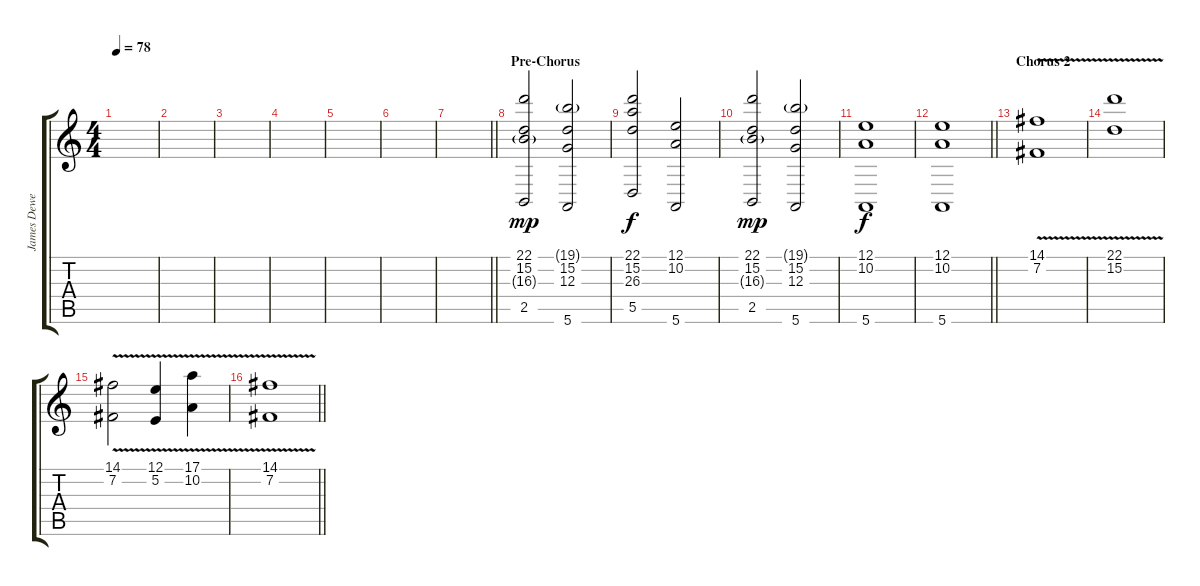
\track ("James Dewees [Acoustic Gtr/FX]" "James Dewe") {instrument pad4choir}
\staff {score tabs}
\tuning (E4 B3 G3 D3 A2 E2) {hide}
\ts (4 4)
\tempo 78
\clef g2
\ks c
|
|
|
|
|
|
\barLineRight lightlight
|
\section ("" "Pre-Chorus")
(22.1 15.2 16.3{g} 2.5).2{dy mp volume 3 balance 12} (19.1{g} 15.2 12.3 5.6).2 |
(22.1 15.2 26.3 5.5).2{dy f} (12.1 10.2 5.6).2 |
(22.1 15.2 16.3{g} 2.5).2{dy mp} (19.1{g} 15.2 12.3 5.6).2 |
(12.1 10.2 5.6).1{dy f} |
\barLineRight lightlight
(12.1 10.2 5.6).1 |
\section ("" "Chorus 2")
(14.1{v} 7.2{v}).1{volume 6 balance 13 instrument pad4choir} |
(22.1{v} 15.2{v}).1 |
(14.1{v} 7.2{v}).2 (12.1{v} 5.2{v}).4 (17.1{v} 10.2{v}).4 |
\barLineRight lightlight
(14.1{v} 7.2{v}).1
